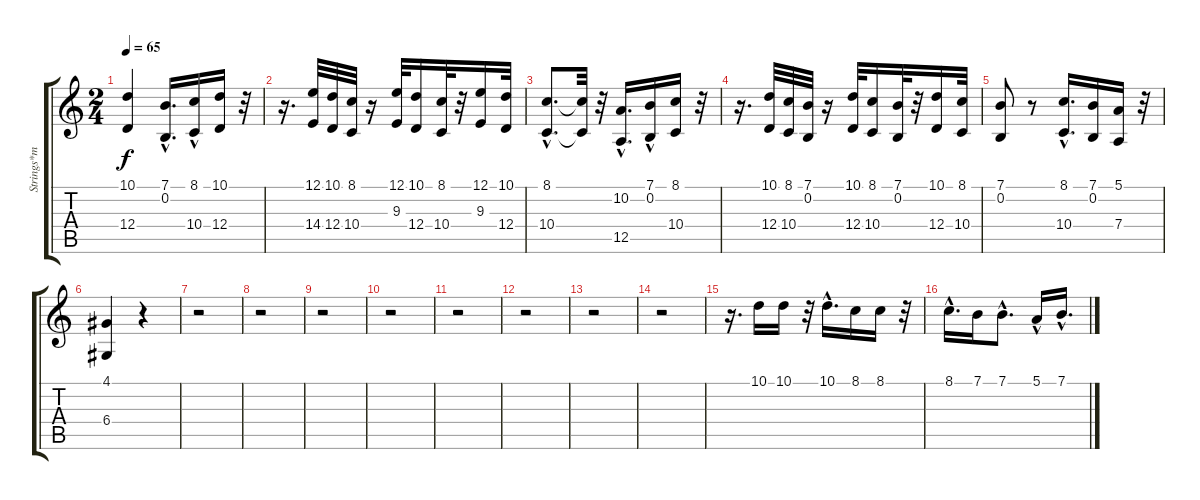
\track (" Strings*merged" " Strings*m") {instrument stringensemble1}
\staff {score tabs}
\tuning (E4 B3 G3 D3 A2 E2) {hide}
\ts (2 4)
\tempo 65
\clef g2
\ks c
(10.1 12.4).4{dy f} (7.1{hac} 0.2{hac}).16{d} (8.1{hac} 10.4{hac}).16 (10.1 12.4).16 r.32 |
r.16{d} (12.1 14.4).32 (10.1 12.4).32 (8.1 10.4).32 r.16 (12.1 9.3).32 (10.1 12.4).16 (8.1 10.4).32 r.32 (12.1 9.3).16 (10.1 12.4).32 |
(8.1{hac} 10.4{hac}).8{d} (8.1{t} 10.4{t}).32 r.32 (10.2{hac} 12.5{hac}).16{d} (7.1{hac} 0.2{hac}).16 (8.1 10.4).16 r.32 |
r.16{d} (10.1 12.4).32 (8.1 10.4).32 (7.1 0.2).32 r.16 (10.1 12.4).32 (8.1 10.4).16 (7.1 0.2).32 r.32 (10.1 12.4).16 (8.1 10.4).32 |
(7.1 0.2).8 r.8 (8.1{hac} 10.4{hac}).16{d} (7.1 0.2).16 (5.1 7.4).16 r.32 |
(4.1 6.4).4 r.4 |
r.2 |
r.2 |
r.2 |
r.2 |
r.2 |
r.2 |
r.2 |
r.2 |
r.16{d} 10.1.16 10.1.16 r.32 10.1{hac}.16{d} 8.1.16 8.1.16 r.32 |
8.1{hac}.16{d} 7.1.16 7.1{hac}.8{d} 5.1{hac}.16 7.1{hac}.16{d}
